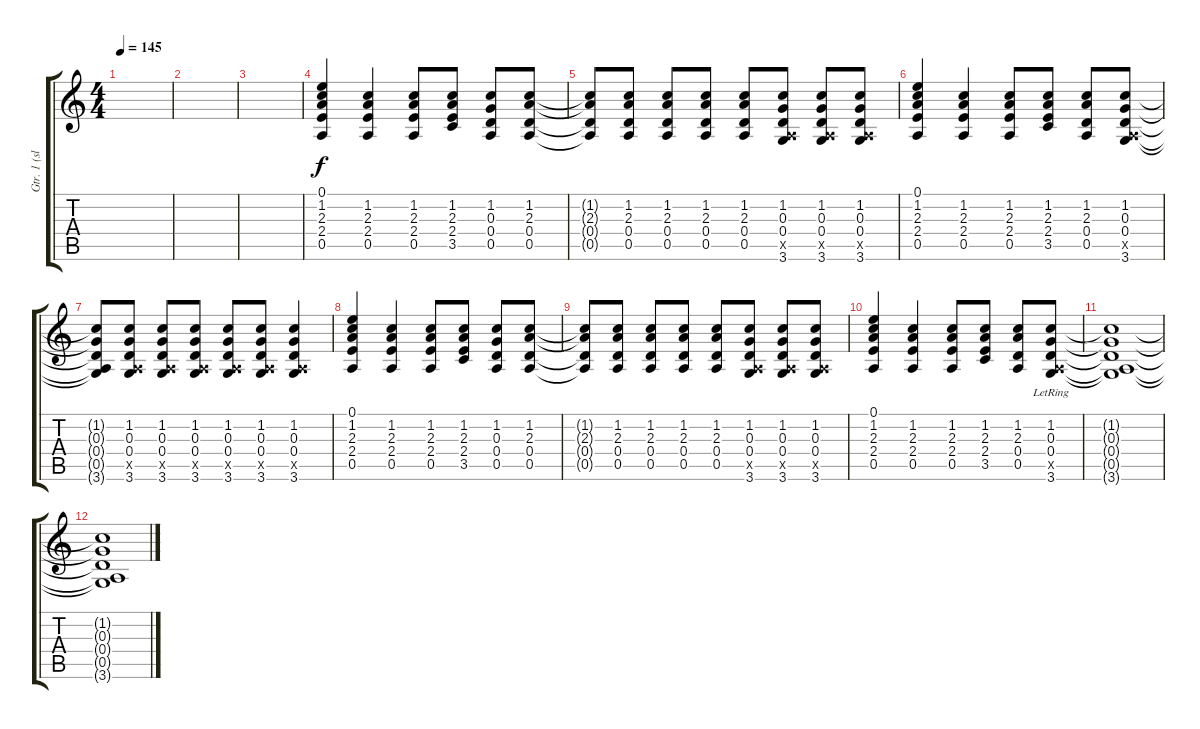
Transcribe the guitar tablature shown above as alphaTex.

\track ("Gtr. 1 (slight dist.)" "Gtr. 1 (sl") {instrument overdrivenguitar}
\staff {score tabs}
\tuning (E4 B3 G3 D3 A2 E2) {hide}
\ts (4 4)
\tempo 145
\clef g2
\ks c
|
|
|
(0.1 1.2 2.3 2.4 0.5).4 (1.2 2.3 2.4 0.5).4 (1.2 2.3 2.4 0.5).8 (1.2 2.3 2.4 3.5).8 (1.2 0.3 0.4 0.5).8 (1.2 2.3 0.4 0.5).8 |
(1.2{t} 2.3{t} 0.4{t} 0.5{t}).8 (1.2 2.3 0.4 0.5).8 (1.2 2.3 0.4 0.5).8 (1.2 2.3 0.4 0.5).8 (1.2 2.3 0.4 0.5).8 (1.2 0.3 0.4 0.5{x} 3.6).8 (1.2 0.3 0.4 0.5{x} 3.6).8 (1.2 0.3 0.4 0.5{x} 3.6).8 |
(0.1 1.2 2.3 2.4 0.5).4 (1.2 2.3 2.4 0.5).4 (1.2 2.3 2.4 0.5).8 (1.2 2.3 2.4 3.5).8 (1.2 2.3 0.4 0.5).8 (1.2 0.3 0.4 0.5{x} 3.6).8 |
(1.2{t} 0.3{t} 0.4{t} 0.5{t} 3.6{t}).8 (1.2 0.3 0.4 0.5{x} 3.6).8 (1.2 0.3 0.4 0.5{x} 3.6).8 (1.2 0.3 0.4 0.5{x} 3.6).8 (1.2 0.3 0.4 0.5{x} 3.6).8 (1.2 0.3 0.4 0.5{x} 3.6).8 (1.2 0.3 0.4 0.5{x} 3.6).4 |
(0.1 1.2 2.3 2.4 0.5).4 (1.2 2.3 2.4 0.5).4 (1.2 2.3 2.4 0.5).8 (1.2 2.3 2.4 3.5).8 (1.2 0.3 0.4 0.5).8 (1.2 2.3 0.4 0.5).8 |
(1.2{t} 2.3{t} 0.4{t} 0.5{t}).8 (1.2 2.3 0.4 0.5).8 (1.2 2.3 0.4 0.5).8 (1.2 2.3 0.4 0.5).8 (1.2 2.3 0.4 0.5).8 (1.2 0.3 0.4 0.5{x} 3.6).8 (1.2 0.3 0.4 0.5{x} 3.6).8 (1.2 0.3 0.4 0.5{x} 3.6).8 |
(0.1 1.2 2.3 2.4 0.5).4 (1.2 2.3 2.4 0.5).4 (1.2 2.3 2.4 0.5).8 (1.2 2.3 2.4 3.5).8 (1.2 2.3 0.4 0.5).8 (1.2 0.3 0.4 0.5{x} 3.6{lr}).8 |
(1.2{t} 0.3{t} 0.4{t} 0.5{t} 3.6{t}).1 |
(1.2{t} 0.3{t} 0.4{t} 0.5{t} 3.6{t}).1
